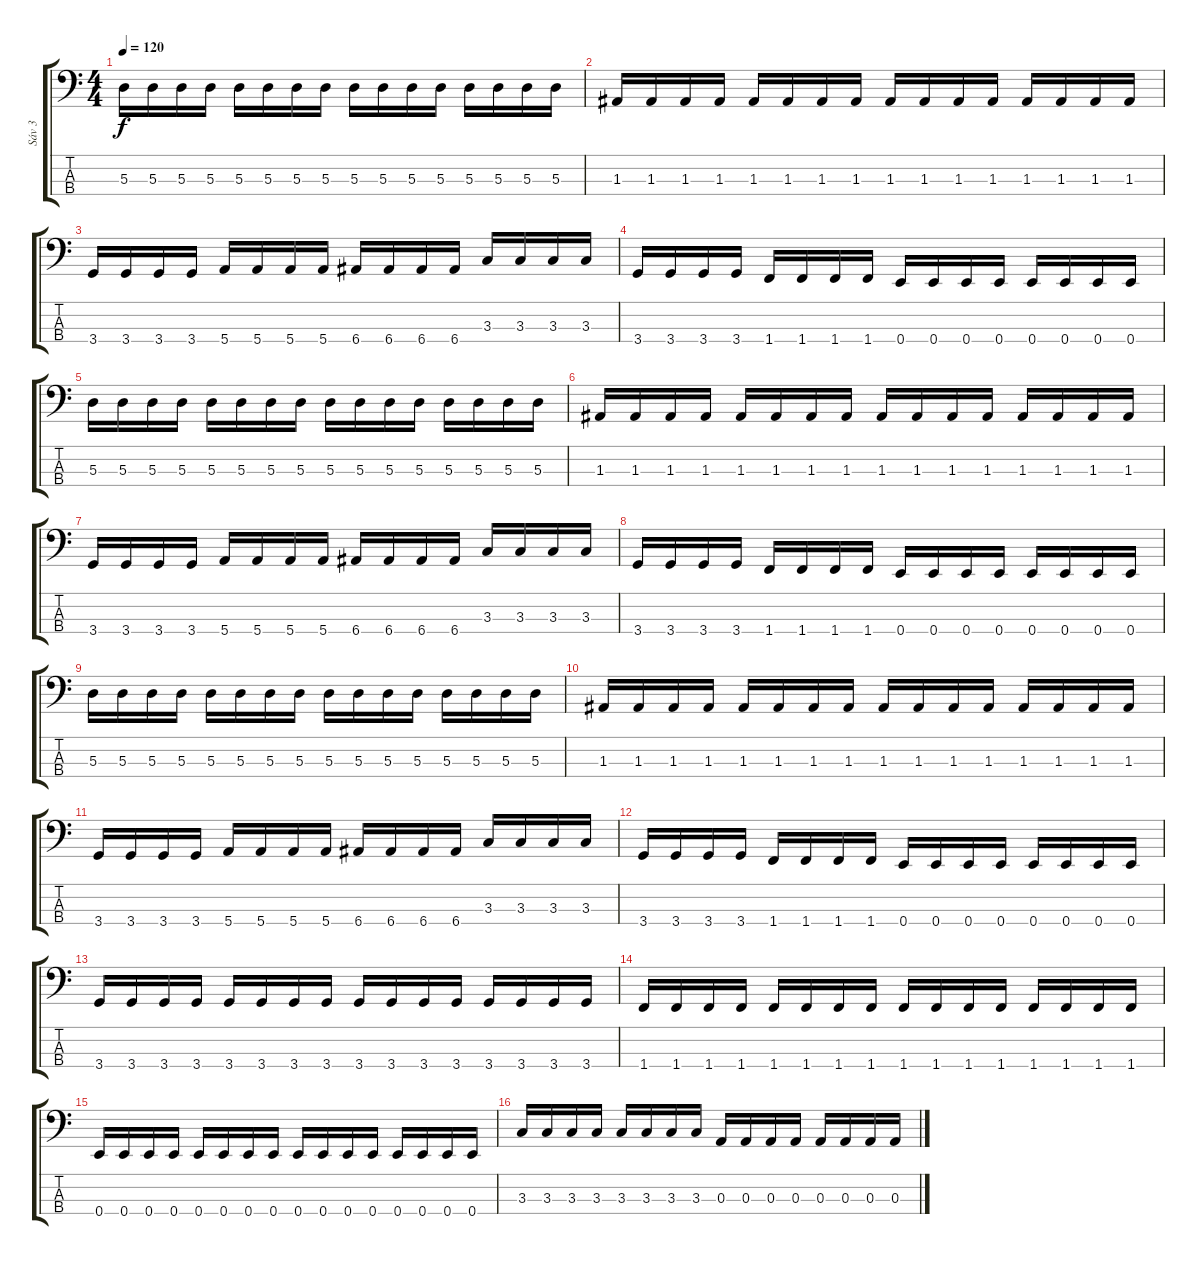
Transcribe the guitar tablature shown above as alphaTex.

\track ("Sáv 3" "Sáv 3") {instrument electricbasspick}
\staff {score tabs}
\tuning (G2 D2 A1 E1) {hide}
\ts (4 4)
\tempo 120
\clef f4
\ks c
5.3.16{dy f} 5.3.16 5.3.16 5.3.16 5.3.16 5.3.16 5.3.16 5.3.16 5.3.16 5.3.16 5.3.16 5.3.16 5.3.16 5.3.16 5.3.16 5.3.16 |
1.3.16 1.3.16 1.3.16 1.3.16 1.3.16 1.3.16 1.3.16 1.3.16 1.3.16 1.3.16 1.3.16 1.3.16 1.3.16 1.3.16 1.3.16 1.3.16 |
3.4.16 3.4.16 3.4.16 3.4.16 5.4.16 5.4.16 5.4.16 5.4.16 6.4.16 6.4.16 6.4.16 6.4.16 3.3.16 3.3.16 3.3.16 3.3.16 |
3.4.16 3.4.16 3.4.16 3.4.16 1.4.16 1.4.16 1.4.16 1.4.16 0.4.16 0.4.16 0.4.16 0.4.16 0.4.16 0.4.16 0.4.16 0.4.16 |
5.3.16 5.3.16 5.3.16 5.3.16 5.3.16 5.3.16 5.3.16 5.3.16 5.3.16 5.3.16 5.3.16 5.3.16 5.3.16 5.3.16 5.3.16 5.3.16 |
1.3.16 1.3.16 1.3.16 1.3.16 1.3.16 1.3.16 1.3.16 1.3.16 1.3.16 1.3.16 1.3.16 1.3.16 1.3.16 1.3.16 1.3.16 1.3.16 |
3.4.16 3.4.16 3.4.16 3.4.16 5.4.16 5.4.16 5.4.16 5.4.16 6.4.16 6.4.16 6.4.16 6.4.16 3.3.16 3.3.16 3.3.16 3.3.16 |
3.4.16 3.4.16 3.4.16 3.4.16 1.4.16 1.4.16 1.4.16 1.4.16 0.4.16 0.4.16 0.4.16 0.4.16 0.4.16 0.4.16 0.4.16 0.4.16 |
5.3.16 5.3.16 5.3.16 5.3.16 5.3.16 5.3.16 5.3.16 5.3.16 5.3.16 5.3.16 5.3.16 5.3.16 5.3.16 5.3.16 5.3.16 5.3.16 |
1.3.16 1.3.16 1.3.16 1.3.16 1.3.16 1.3.16 1.3.16 1.3.16 1.3.16 1.3.16 1.3.16 1.3.16 1.3.16 1.3.16 1.3.16 1.3.16 |
3.4.16 3.4.16 3.4.16 3.4.16 5.4.16 5.4.16 5.4.16 5.4.16 6.4.16 6.4.16 6.4.16 6.4.16 3.3.16 3.3.16 3.3.16 3.3.16 |
3.4.16 3.4.16 3.4.16 3.4.16 1.4.16 1.4.16 1.4.16 1.4.16 0.4.16 0.4.16 0.4.16 0.4.16 0.4.16 0.4.16 0.4.16 0.4.16 |
3.4.16 3.4.16 3.4.16 3.4.16 3.4.16 3.4.16 3.4.16 3.4.16 3.4.16 3.4.16 3.4.16 3.4.16 3.4.16 3.4.16 3.4.16 3.4.16 |
1.4.16 1.4.16 1.4.16 1.4.16 1.4.16 1.4.16 1.4.16 1.4.16 1.4.16 1.4.16 1.4.16 1.4.16 1.4.16 1.4.16 1.4.16 1.4.16 |
0.4.16 0.4.16 0.4.16 0.4.16 0.4.16 0.4.16 0.4.16 0.4.16 0.4.16 0.4.16 0.4.16 0.4.16 0.4.16 0.4.16 0.4.16 0.4.16 |
3.3.16 3.3.16 3.3.16 3.3.16 3.3.16 3.3.16 3.3.16 3.3.16 0.3.16 0.3.16 0.3.16 0.3.16 0.3.16 0.3.16 0.3.16 0.3.16
